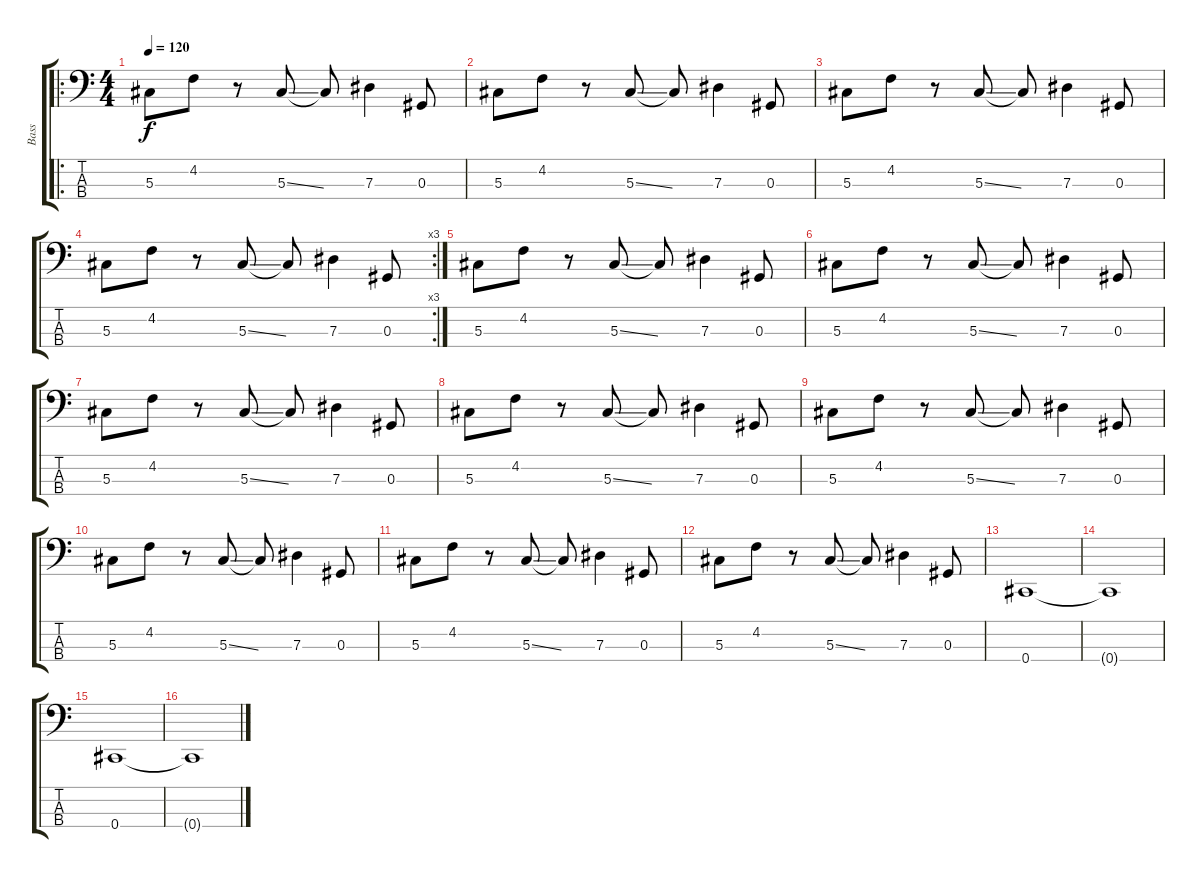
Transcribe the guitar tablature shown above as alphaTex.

\track ("Bass" "Bass") {instrument electricbasspick}
\staff {score tabs}
\tuning (Gb2 Db2 Ab1 Db1) {hide}
\ro
\ts (4 4)
\tempo 120
\clef f4
\ks c
5.3.8{dy f} 4.2.8 r.8 5.3{ss}.8 5.3{t}.8 7.3.4 0.3.8 |
5.3.8 4.2.8 r.8 5.3{ss}.8 5.3{t}.8 7.3.4 0.3.8 |
5.3.8 4.2.8 r.8 5.3{ss}.8 5.3{t}.8 7.3.4 0.3.8 |
\rc 3
5.3.8 4.2.8 r.8 5.3{ss}.8 5.3{t}.8 7.3.4 0.3.8 |
5.3.8 4.2.8 r.8 5.3{ss}.8 5.3{t}.8 7.3.4 0.3.8 |
5.3.8 4.2.8 r.8 5.3{ss}.8 5.3{t}.8 7.3.4 0.3.8 |
5.3.8 4.2.8 r.8 5.3{ss}.8 5.3{t}.8 7.3.4 0.3.8 |
5.3.8 4.2.8 r.8 5.3{ss}.8 5.3{t}.8 7.3.4 0.3.8 |
5.3.8 4.2.8 r.8 5.3{ss}.8 5.3{t}.8 7.3.4 0.3.8 |
5.3.8 4.2.8 r.8 5.3{ss}.8 5.3{t}.8 7.3.4 0.3.8 |
5.3.8 4.2.8 r.8 5.3{ss}.8 5.3{t}.8 7.3.4 0.3.8 |
5.3.8 4.2.8 r.8 5.3{ss}.8 5.3{t}.8 7.3.4 0.3.8 |
0.4.1 |
0.4{t}.1 |
0.4.1 |
0.4{t}.1
